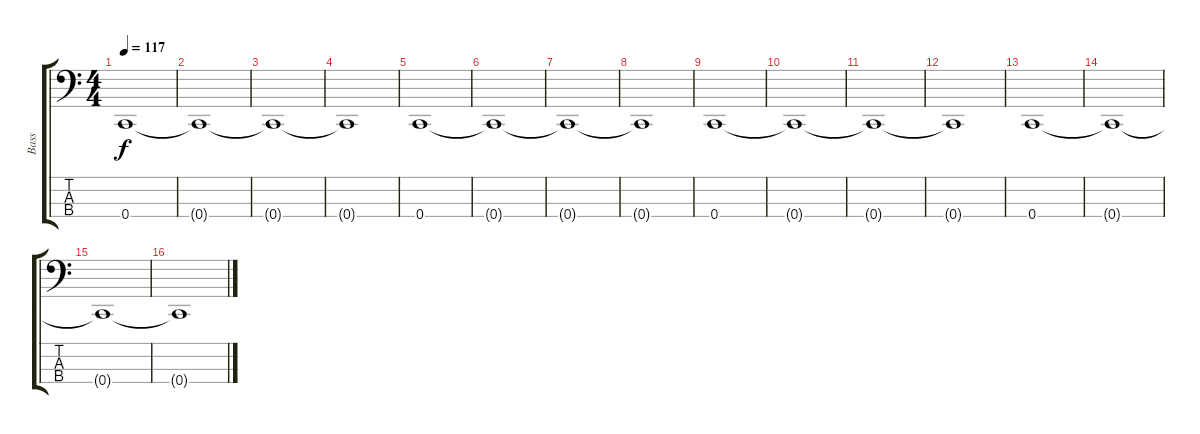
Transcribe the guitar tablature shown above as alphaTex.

\track ("Bass" "Bass") {instrument electricbassfinger}
\staff {score tabs}
\tuning (F2 C2 G1 C1) {hide}
\ts (4 4)
\tempo 117
\clef f4
\ks c
0.4.1{dy f} |
0.4{t}.1 |
0.4{t}.1 |
0.4{t}.1 |
0.4.1 |
0.4{t}.1 |
0.4{t}.1 |
0.4{t}.1 |
0.4.1 |
0.4{t}.1 |
0.4{t}.1 |
0.4{t}.1 |
0.4.1 |
0.4{t}.1 |
0.4{t}.1 |
0.4{t}.1
